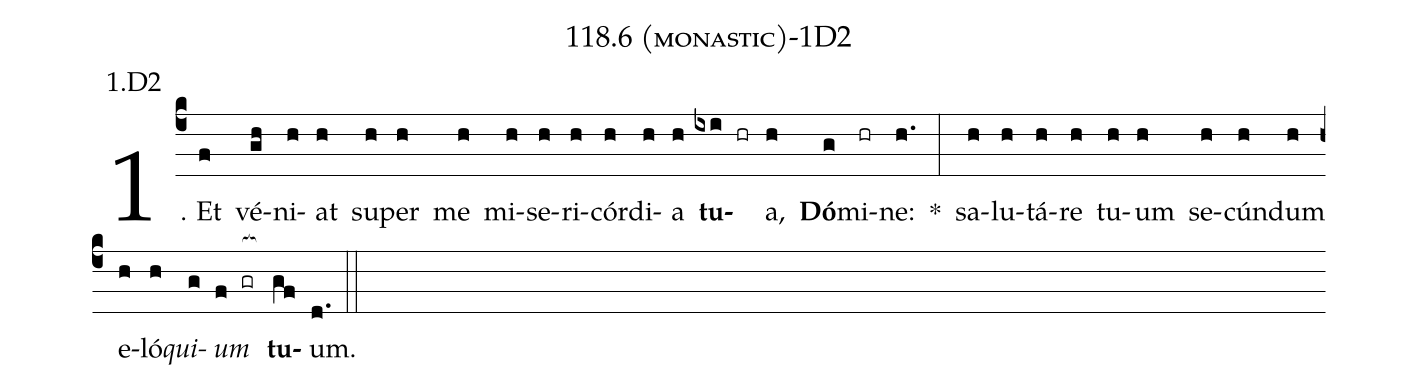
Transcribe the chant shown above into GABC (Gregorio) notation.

name: 118.6 (monastic)-1D2;
annotation: 1.D2;
%%
(c4)1. Et(f) vé(gh)ni(h)at(h) su(h)per(h) me(h) mi(h)se(h)ri(h)cór(h)di(h)a(h) <b>tu</b>(ixi hr)a,(h) <b>Dó</b>(g)mi(hr)ne:(h.) *(:) sa(h)lu(h)tá(h)re(h) tu(h)um(h) se(h)cún(h)dum(h) e(h)ló(h)<i>qui</i>(g)<i>um</i>(f gr[ocb:1{]) <b>tu</b>(gf[ocb:0}])um.(d.) (::)
